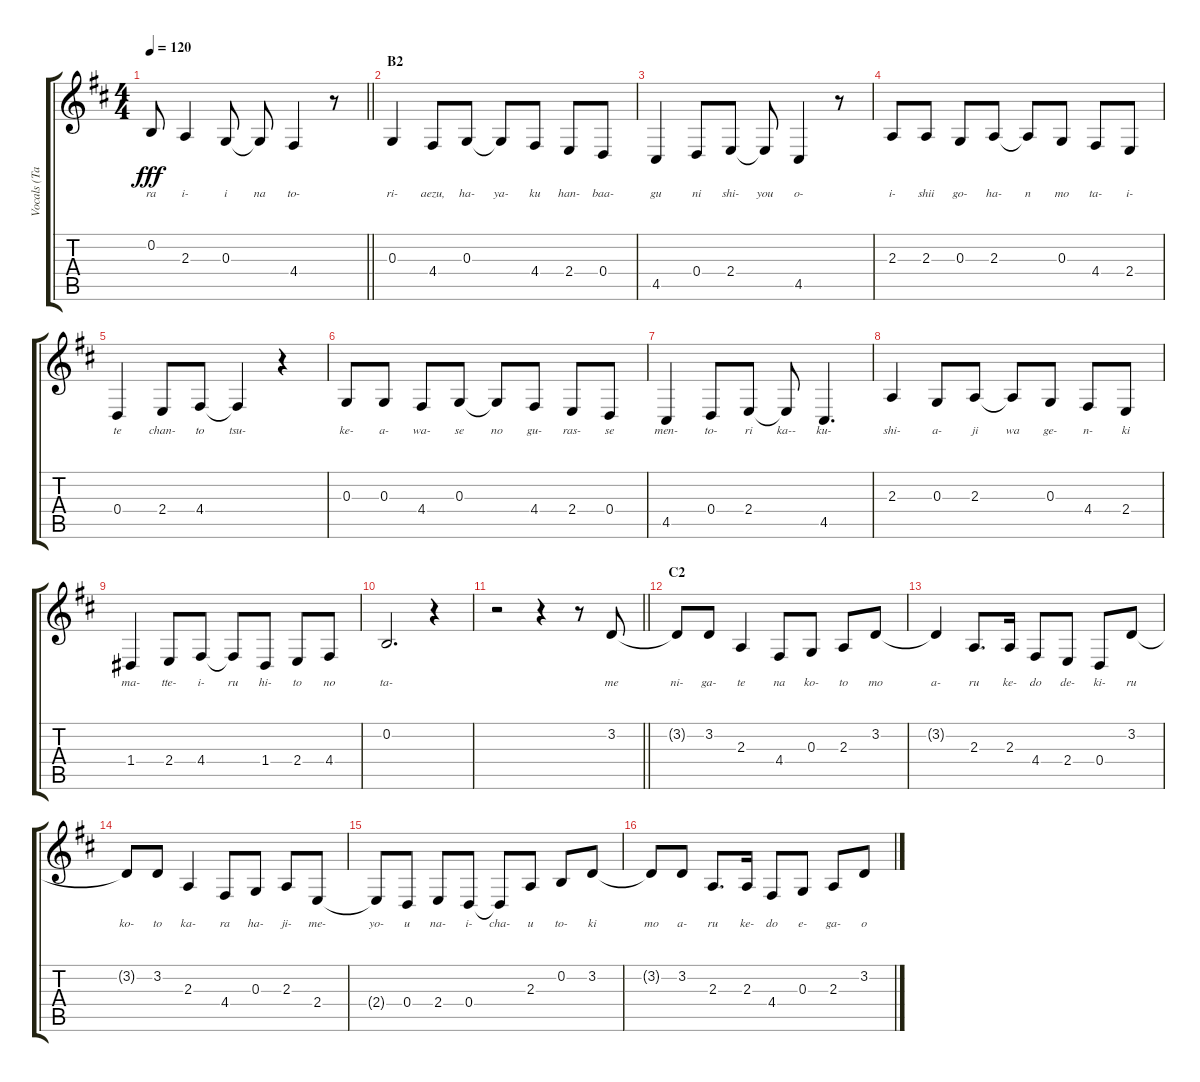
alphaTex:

\track ("Vocals (Tainaka Ritsu)" "Vocals (Ta") {instrument altosax}
\staff {score tabs}
\tuning (E4 B3 G3 D3 A2 E2) {hide}
\ts (4 4)
\tempo 120
\clef g2
\barLineRight lightlight
\ks d
0.2.8{lyrics (0 "ra") lyrics (1 "") lyrics (2 "") lyrics (3 "") lyrics (4 "") dy fff} 2.3.4{lyrics (0 "i-") lyrics (1 "") lyrics (2 "") lyrics (3 "") lyrics (4 "")} 0.3.8{lyrics (0 "i") lyrics (1 "") lyrics (2 "") lyrics (3 "") lyrics (4 "")} 0.3{t}.8{lyrics (0 "na") lyrics (1 "") lyrics (2 "") lyrics (3 "") lyrics (4 "")} 4.4.4{lyrics (0 "to-") lyrics (1 "") lyrics (2 "") lyrics (3 "") lyrics (4 "")} r.8 |
\section ("" "B2")
0.3.4{lyrics (0 "ri-") lyrics (1 "") lyrics (2 "") lyrics (3 "") lyrics (4 "")} 4.4.8{lyrics (0 "aezu,") lyrics (1 "") lyrics (2 "") lyrics (3 "") lyrics (4 "")} 0.3.8{lyrics (0 "ha-") lyrics (1 "") lyrics (2 "") lyrics (3 "") lyrics (4 "")} 0.3{t}.8{lyrics (0 "ya-") lyrics (1 "") lyrics (2 "") lyrics (3 "") lyrics (4 "")} 4.4.8{lyrics (0 "ku") lyrics (1 "") lyrics (2 "") lyrics (3 "") lyrics (4 "")} 2.4.8{lyrics (0 "han-") lyrics (1 "") lyrics (2 "") lyrics (3 "") lyrics (4 "")} 0.4.8{lyrics (0 "baa-") lyrics (1 "") lyrics (2 "") lyrics (3 "") lyrics (4 "")} |
4.5.4{lyrics (0 "gu") lyrics (1 "") lyrics (2 "") lyrics (3 "") lyrics (4 "")} 0.4.8{lyrics (0 "ni") lyrics (1 "") lyrics (2 "") lyrics (3 "") lyrics (4 "")} 2.4.8{lyrics (0 "shi-") lyrics (1 "") lyrics (2 "") lyrics (3 "") lyrics (4 "")} 2.4{t}.8{lyrics (0 "you") lyrics (1 "") lyrics (2 "") lyrics (3 "") lyrics (4 "")} 4.5.4{lyrics (0 "o-") lyrics (1 "") lyrics (2 "") lyrics (3 "") lyrics (4 "")} r.8 |
2.3.8{lyrics (0 "i-") lyrics (1 "") lyrics (2 "") lyrics (3 "") lyrics (4 "")} 2.3.8{lyrics (0 "shii") lyrics (1 "") lyrics (2 "") lyrics (3 "") lyrics (4 "")} 0.3.8{lyrics (0 "go-") lyrics (1 "") lyrics (2 "") lyrics (3 "") lyrics (4 "")} 2.3.8{lyrics (0 "ha-") lyrics (1 "") lyrics (2 "") lyrics (3 "") lyrics (4 "")} 2.3{t}.8{lyrics (0 "n") lyrics (1 "") lyrics (2 "") lyrics (3 "") lyrics (4 "")} 0.3.8{lyrics (0 "mo") lyrics (1 "") lyrics (2 "") lyrics (3 "") lyrics (4 "")} 4.4.8{lyrics (0 "ta-") lyrics (1 "") lyrics (2 "") lyrics (3 "") lyrics (4 "")} 2.4.8{lyrics (0 "i-") lyrics (1 "") lyrics (2 "") lyrics (3 "") lyrics (4 "")} |
0.4.4{lyrics (0 "te") lyrics (1 "") lyrics (2 "") lyrics (3 "") lyrics (4 "")} 2.4.8{lyrics (0 "chan-") lyrics (1 "") lyrics (2 "") lyrics (3 "") lyrics (4 "")} 4.4.8{lyrics (0 "to") lyrics (1 "") lyrics (2 "") lyrics (3 "") lyrics (4 "")} 4.4{t}.4{lyrics (0 "tsu-") lyrics (1 "") lyrics (2 "") lyrics (3 "") lyrics (4 "")} r.4 |
0.3.8{lyrics (0 "ke-") lyrics (1 "") lyrics (2 "") lyrics (3 "") lyrics (4 "")} 0.3.8{lyrics (0 "a-") lyrics (1 "") lyrics (2 "") lyrics (3 "") lyrics (4 "")} 4.4.8{lyrics (0 "wa-") lyrics (1 "") lyrics (2 "") lyrics (3 "") lyrics (4 "")} 0.3.8{lyrics (0 "se") lyrics (1 "") lyrics (2 "") lyrics (3 "") lyrics (4 "")} 0.3{t}.8{lyrics (0 "no") lyrics (1 "") lyrics (2 "") lyrics (3 "") lyrics (4 "")} 4.4.8{lyrics (0 "gu-") lyrics (1 "") lyrics (2 "") lyrics (3 "") lyrics (4 "")} 2.4.8{lyrics (0 "ras-") lyrics (1 "") lyrics (2 "") lyrics (3 "") lyrics (4 "")} 0.4.8{lyrics (0 "se") lyrics (1 "") lyrics (2 "") lyrics (3 "") lyrics (4 "")} |
4.5.4{lyrics (0 "men-") lyrics (1 "") lyrics (2 "") lyrics (3 "") lyrics (4 "")} 0.4.8{lyrics (0 "to-") lyrics (1 "") lyrics (2 "") lyrics (3 "") lyrics (4 "")} 2.4.8{lyrics (0 "ri") lyrics (1 "") lyrics (2 "") lyrics (3 "") lyrics (4 "")} 2.4{t}.8{lyrics (0 "ka--") lyrics (1 "") lyrics (2 "") lyrics (3 "") lyrics (4 "")} 4.5.4{d lyrics (0 "ku-") lyrics (1 "") lyrics (2 "") lyrics (3 "") lyrics (4 "")} |
2.3.4{lyrics (0 "shi-") lyrics (1 "") lyrics (2 "") lyrics (3 "") lyrics (4 "")} 0.3.8{lyrics (0 "a-") lyrics (1 "") lyrics (2 "") lyrics (3 "") lyrics (4 "")} 2.3.8{lyrics (0 "ji") lyrics (1 "") lyrics (2 "") lyrics (3 "") lyrics (4 "")} 2.3{t}.8{lyrics (0 "wa") lyrics (1 "") lyrics (2 "") lyrics (3 "") lyrics (4 "")} 0.3.8{lyrics (0 "ge-") lyrics (1 "") lyrics (2 "") lyrics (3 "") lyrics (4 "")} 4.4.8{lyrics (0 "n-") lyrics (1 "") lyrics (2 "") lyrics (3 "") lyrics (4 "")} 2.4.8{lyrics (0 "ki") lyrics (1 "") lyrics (2 "") lyrics (3 "") lyrics (4 "")} |
1.4.4{lyrics (0 "ma-") lyrics (1 "") lyrics (2 "") lyrics (3 "") lyrics (4 "")} 2.4.8{lyrics (0 "tte-") lyrics (1 "") lyrics (2 "") lyrics (3 "") lyrics (4 "")} 4.4.8{lyrics (0 "i-") lyrics (1 "") lyrics (2 "") lyrics (3 "") lyrics (4 "")} 4.4{t}.8{lyrics (0 "ru") lyrics (1 "") lyrics (2 "") lyrics (3 "") lyrics (4 "")} 1.4.8{lyrics (0 "hi-") lyrics (1 "") lyrics (2 "") lyrics (3 "") lyrics (4 "")} 2.4.8{lyrics (0 "to") lyrics (1 "") lyrics (2 "") lyrics (3 "") lyrics (4 "")} 4.4.8{lyrics (0 "no") lyrics (1 "") lyrics (2 "") lyrics (3 "") lyrics (4 "")} |
0.2.2{d lyrics (0 "ta-") lyrics (1 "") lyrics (2 "") lyrics (3 "") lyrics (4 "")} r.4 |
\barLineRight lightlight
r.2 r.4 r.8 3.2.8{lyrics (0 "me") lyrics (1 "") lyrics (2 "") lyrics (3 "") lyrics (4 "")} |
\section ("" "C2")
3.2{t}.8{lyrics (0 "ni-") lyrics (1 "") lyrics (2 "") lyrics (3 "") lyrics (4 "")} 3.2.8{lyrics (0 "ga-") lyrics (1 "") lyrics (2 "") lyrics (3 "") lyrics (4 "")} 2.3.4{lyrics (0 "te") lyrics (1 "") lyrics (2 "") lyrics (3 "") lyrics (4 "")} 4.4.8{lyrics (0 "na") lyrics (1 "") lyrics (2 "") lyrics (3 "") lyrics (4 "")} 0.3.8{lyrics (0 "ko-") lyrics (1 "") lyrics (2 "") lyrics (3 "") lyrics (4 "")} 2.3.8{lyrics (0 "to") lyrics (1 "") lyrics (2 "") lyrics (3 "") lyrics (4 "")} 3.2.8{lyrics (0 "mo") lyrics (1 "") lyrics (2 "") lyrics (3 "") lyrics (4 "")} |
3.2{t}.4{lyrics (0 "a-") lyrics (1 "") lyrics (2 "") lyrics (3 "") lyrics (4 "")} 2.3.8{d lyrics (0 "ru") lyrics (1 "") lyrics (2 "") lyrics (3 "") lyrics (4 "")} 2.3.16{lyrics (0 "ke-") lyrics (1 "") lyrics (2 "") lyrics (3 "") lyrics (4 "")} 4.4.8{lyrics (0 "do") lyrics (1 "") lyrics (2 "") lyrics (3 "") lyrics (4 "")} 2.4.8{lyrics (0 "de-") lyrics (1 "") lyrics (2 "") lyrics (3 "") lyrics (4 "")} 0.4.8{lyrics (0 "ki-") lyrics (1 "") lyrics (2 "") lyrics (3 "") lyrics (4 "")} 3.2.8{lyrics (0 "ru") lyrics (1 "") lyrics (2 "") lyrics (3 "") lyrics (4 "")} |
3.2{t}.8{lyrics (0 "ko-") lyrics (1 "") lyrics (2 "") lyrics (3 "") lyrics (4 "")} 3.2.8{lyrics (0 "to") lyrics (1 "") lyrics (2 "") lyrics (3 "") lyrics (4 "")} 2.3.4{lyrics (0 "ka-") lyrics (1 "") lyrics (2 "") lyrics (3 "") lyrics (4 "")} 4.4.8{lyrics (0 "ra") lyrics (1 "") lyrics (2 "") lyrics (3 "") lyrics (4 "")} 0.3.8{lyrics (0 "ha-") lyrics (1 "") lyrics (2 "") lyrics (3 "") lyrics (4 "")} 2.3.8{lyrics (0 "ji-") lyrics (1 "") lyrics (2 "") lyrics (3 "") lyrics (4 "")} 2.4.8{lyrics (0 "me-") lyrics (1 "") lyrics (2 "") lyrics (3 "") lyrics (4 "")} |
2.4{t}.8{lyrics (0 "yo-") lyrics (1 "") lyrics (2 "") lyrics (3 "") lyrics (4 "")} 0.4.8{lyrics (0 "u") lyrics (1 "") lyrics (2 "") lyrics (3 "") lyrics (4 "")} 2.4.8{lyrics (0 "na-") lyrics (1 "") lyrics (2 "") lyrics (3 "") lyrics (4 "")} 0.4.8{lyrics (0 "i-") lyrics (1 "") lyrics (2 "") lyrics (3 "") lyrics (4 "")} 0.4{t}.8{lyrics (0 "cha-") lyrics (1 "") lyrics (2 "") lyrics (3 "") lyrics (4 "")} 2.3.8{lyrics (0 "u") lyrics (1 "") lyrics (2 "") lyrics (3 "") lyrics (4 "")} 0.2.8{lyrics (0 "to-") lyrics (1 "") lyrics (2 "") lyrics (3 "") lyrics (4 "")} 3.2.8{lyrics (0 "ki") lyrics (1 "") lyrics (2 "") lyrics (3 "") lyrics (4 "")} |
3.2{t}.8{lyrics (0 "mo") lyrics (1 "") lyrics (2 "") lyrics (3 "") lyrics (4 "")} 3.2.8{lyrics (0 "a-") lyrics (1 "") lyrics (2 "") lyrics (3 "") lyrics (4 "")} 2.3.8{d lyrics (0 "ru") lyrics (1 "") lyrics (2 "") lyrics (3 "") lyrics (4 "")} 2.3.16{lyrics (0 "ke-") lyrics (1 "") lyrics (2 "") lyrics (3 "") lyrics (4 "")} 4.4.8{lyrics (0 "do") lyrics (1 "") lyrics (2 "") lyrics (3 "") lyrics (4 "")} 0.3.8{lyrics (0 "e-") lyrics (1 "") lyrics (2 "") lyrics (3 "") lyrics (4 "")} 2.3.8{lyrics (0 "ga-") lyrics (1 "") lyrics (2 "") lyrics (3 "") lyrics (4 "")} 3.2.8{lyrics (0 "o") lyrics (1 "") lyrics (2 "") lyrics (3 "") lyrics (4 "")}
